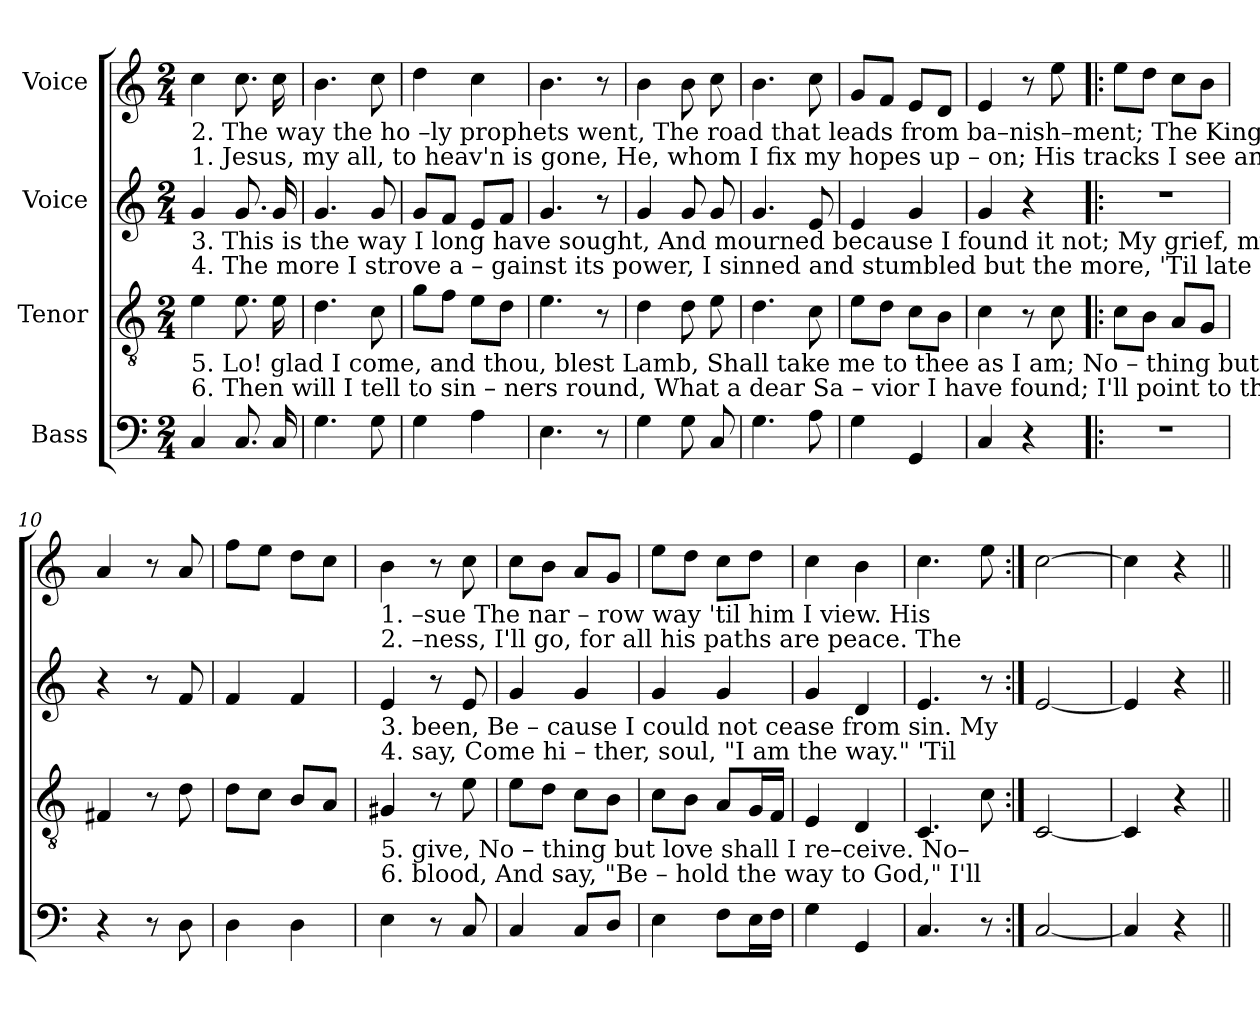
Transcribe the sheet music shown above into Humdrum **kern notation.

**kern	**kern	**kern	**kern
*part4	*part3	*part2	*part1
*staff4	*staff3	*staff2	*staff1
*I"Bass	*I"Tenor	*I"Voice	*I"Voice
*clefF4	*clefGv2	*clefG2	*clefG2
*k[]	*k[]	*k[]	*k[]
*M2/4	*M2/4	*M2/4	*M2/4
*MM90	*MM90	*MM90	*MM90
=1	=1	=1	=1
!	!	!	!LO:TX:b:t=2. The way the ho –ly     prophets      went,    The road that leads from ba–nish–ment;    The  King's high  –  way   of       ho  –  li  –
!	!	!	!LO:TX:b:t=1. Jesus,  my    all,   to     heav'n is      gone,     He, whom I   fix    my    hopes up  –  on;     His   tracks I             see    and    I'll    pur –
!	!	!LO:TX:b:t=3.  This is  the   way    I      long    have   sought, And mourned because I found  it        not;      My   grief,   my        bur –  den   long    has	!
!	!	!LO:TX:b:t=4. The more I   strove a – gainst   its       power,   I sinned and  stumbled  but     the     more,   'Til    late      I          heard  my     Sa  –  vior	!
!	!LO:TX:b:t=5. Lo!  glad  I     come, and thou,  blest   Lamb,    Shall take me  to    thee   as      I          am;     No –   thing   but         sin      I       thee   can	!	!
!	!LO:TX:b:t=6. Then will I     tell     to    sin  – ners    round,    What a dear   Sa – vior    I       have found;    I'll     point    to           thy     re  –  dee –ming	!	!
4C/	4e\	4g/	4cc\
8.C/	8.e\	8.g/	8.cc\
16C/	16e\	16g/	16cc\
=2	=2	=2	=2
4.G\	4.d\	4.g/	4.b\
8G\	8c\	8g/	8cc\
=3	=3	=3	=3
4G\	8g\L	8g/L	4dd\
.	8f\J	8f/J	.
4A\	8e\L	8e/L	4cc\
.	8d\J	8f/J	.
=4	=4	=4	=4
4.E\	4.e\	4.g/	4.b\
8r	8r	8r	8r
=5	=5	=5	=5
4G\	4d\	4g/	4b\
8G\	8d\	8g/	8b\
8C/	8e\	8g/	8cc\
=6	=6	=6	=6
4.G\	4.d\	4.g/	4.b\
8A\	8c\	8e/	8cc\
=7	=7	=7	=7
4G\	8e\L	4e/	8g/L
.	8d\J	.	8f/J
4GG/	8c\L	4g/	8e/L
.	8B\J	.	8d/J
=8	=8	=8	=8
4C/	4c\	4g/	4e/
4r	8r	4r	8r
.	8c\	.	8ee\
=9!|:	=9!|:	=9!|:	=9!|:
2r	8c\L	2r	8ee\L
.	8B\J	.	8dd\J
.	8A/L	.	8cc\L
.	8G/J	.	8b\J
=10	=10	=10	=10
4r	4F#X/	4r	4a/
8r	8r	8r	8r
8D\	8d\	8f/	8a/
=11	=11	=11	=11
4D\	8d\L	4f/	8ff\L
.	8c\J	.	8ee\J
4D\	8B/L	4f/	8dd\L
.	8A/J	.	8cc\J
!!LO:LB:g=z
=12	=12	=12	=12
!	!	!	!LO:TX:b:t=1. –sue  The nar – row    way   'til           him I  view.  His
!	!	!	!LO:TX:b:t=2. –ness, I'll go,     for      all      his   paths are peace. The
!	!	!LO:TX:b:t=3. been, Be – cause  I          could  not      cease from sin.  My	!
!	!	!LO:TX:b:t=4. say,   Come  hi  –  ther,     soul,   "I             am the way." 'Til	!
!	!LO:TX:b:t=5. give,  No – thing  but      love    shall          I  re–ceive.  No–	!	!
!	!LO:TX:b:t=6. blood, And say,   "Be   –  hold    the         way to God,"  I'll	!	!
4E\	4G#X/	4e/	4b\
8r	8r	8r	8r
8C/	8e\	8e/	8cc\
=13	=13	=13	=13
4C/	8e\L	4g/	8cc\L
.	8d\J	.	8b\J
8C/L	8c\L	4g/	8a/L
8D/J	8B\J	.	8g/J
=14	=14	=14	=14
4E\	8c\L	4g/	8ee\L
.	8B\J	.	8dd\J
8F\L	8A/L	4g/	8cc\L
16E\L	16G/L	.	8dd\J
16F\JJ	16F/JJ	.	.
=15	=15	=15	=15
4G\	4E/	4g/	4cc\
4GG/	4D/	4d/	4b\
=16	=16	=16	=16
4.C/	4.C/	4.e/	4.cc\
8r	8c\	8r	8ee\
=17:|!	=17:|!	=17:|!	=17:|!
[2C/	[2C/	[2e/	[2cc\
=18	=18	=18	=18
4C/]	4C/]	4e/]	4cc\]
4r	4r	4r	4r
=||	=||	=||	=||
*-	*-	*-	*-
